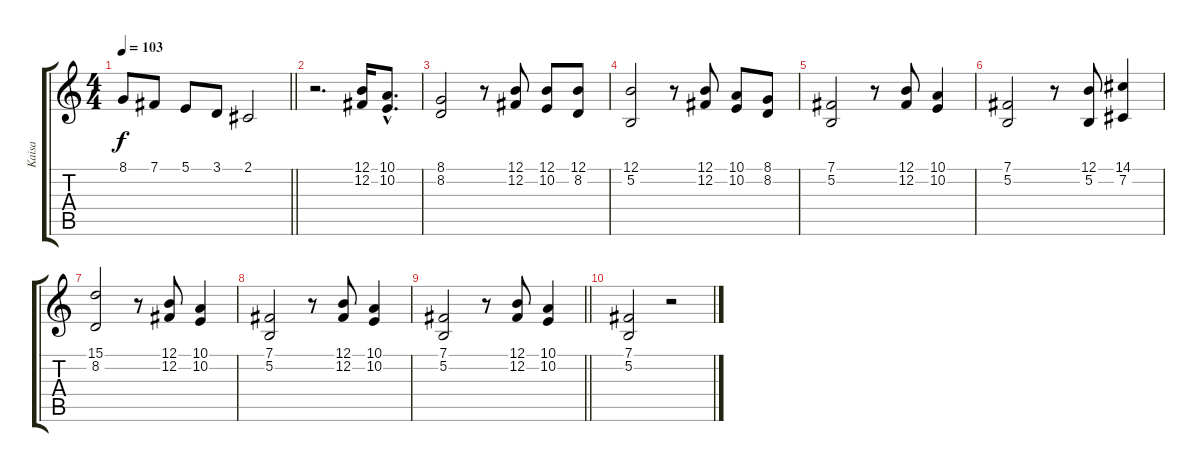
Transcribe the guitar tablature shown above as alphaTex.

\track ("Kaisa" "Kaisa") {instrument cello}
\staff {score tabs}
\tuning (B3 Gb3 D3 A2 E2 B1) {hide}
\ts (4 4)
\tempo 103
\clef g2
\barLineRight lightlight
\ks c
8.1.8{dy f} 7.1.8 5.1.8 3.1.8 2.1.2 |
r.2{d} (12.1 12.2).16 (10.1{hac} 10.2{hac}).8{d} |
(8.1 8.2).2 r.8 (12.1 12.2).8 (12.1 10.2).8 (12.1 8.2).8 |
(12.1 5.2).2 r.8 (12.1 12.2).8 (10.1 10.2).8 (8.1 8.2).8 |
(7.1 5.2).2 r.8 (12.1 12.2).8 (10.1 10.2).4 |
(7.1 5.2).2 r.8 (12.1 5.2).8 (14.1 7.2).4 |
(15.1 8.2).2 r.8 (12.1 12.2).8 (10.1 10.2).4 |
(7.1 5.2).2 r.8 (12.1 12.2).8 (10.1 10.2).4 |
\barLineRight lightlight
(7.1 5.2).2 r.8 (12.1 12.2).8 (10.1 10.2).4 |
(7.1 5.2).2 r.2
